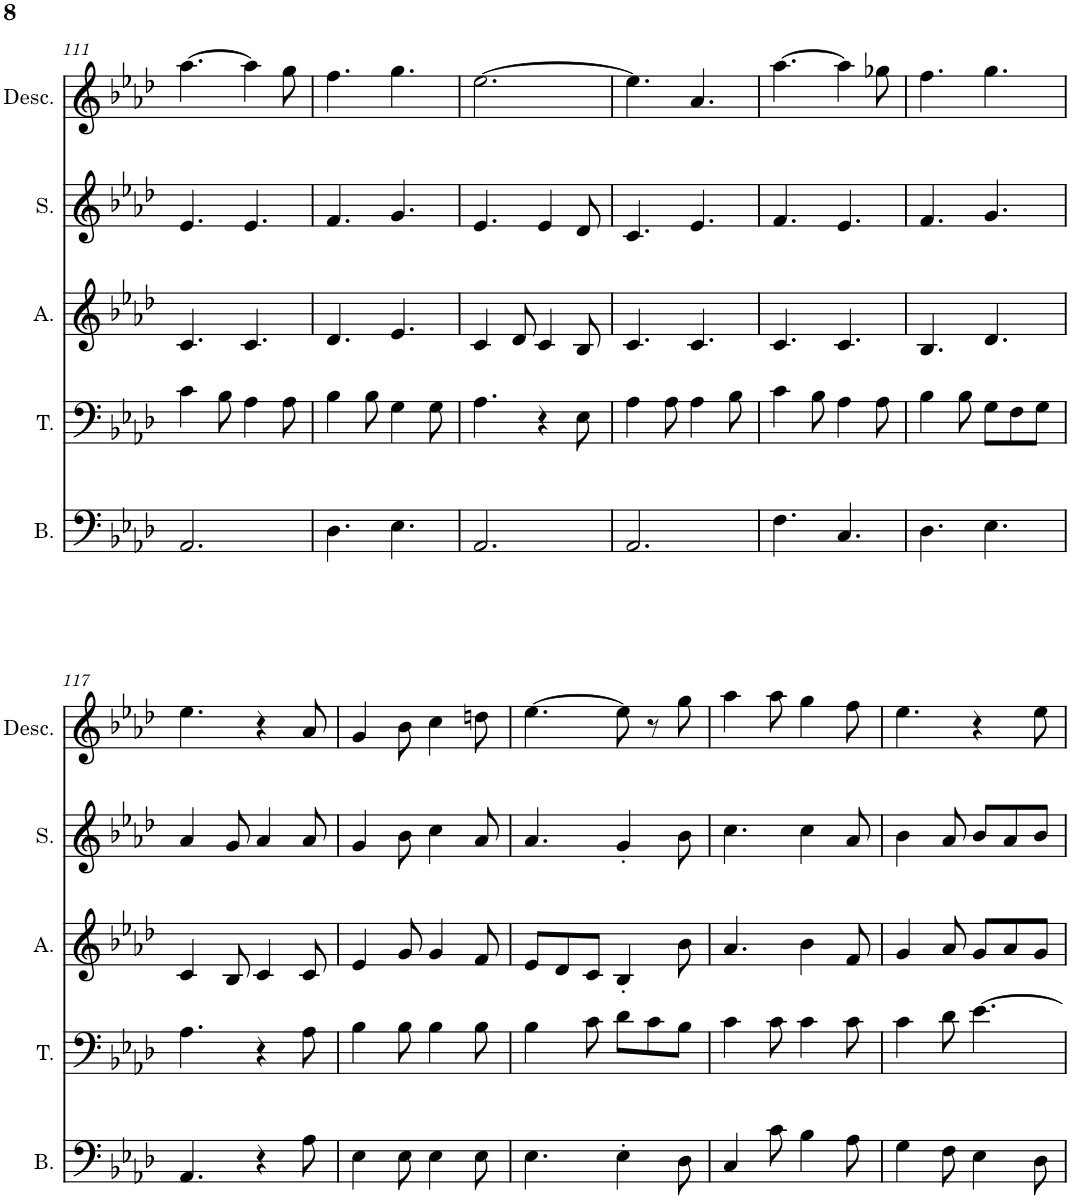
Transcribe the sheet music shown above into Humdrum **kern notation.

**kern	**kern	**kern	**kern	**kern
*part5	*part4	*part3	*part2	*part1
*staff5	*staff4	*staff3	*staff2	*staff1
*I"Bass	*I"Tenor	*I"Alto	*I"Soprano	*I"Desc.
*I'B.	*I'T.	*I'A.	*I'S.	*I'Desc.
!!LO:PB:g=z
*clefF4	*clefF4	*clefG2	*clefG2	*clefG2
*k[b-e-a-d-]	*k[b-e-a-d-]	*k[b-e-a-d-]	*k[b-e-a-d-]	*k[b-e-a-d-]
*M6/8	*M6/8	*M6/8	*M6/8	*M6/8
=111	=111	=111	=111	=111
2.AA-/	4c\	4.c/	4.e-/	[4.aa-\
.	8B-\	.	.	.
.	4A-\	4.c/	4.e-/	4aa-\]
.	8A-\	.	.	8gg\
=112	=112	=112	=112	=112
4.D-\	4B-\	4.d-/	4.f/	4.ff\
.	8B-\	.	.	.
4.E-\	4G\	4.e-/	4.g/	4.gg\
.	8G\	.	.	.
=113	=113	=113	=113	=113
2.AA-/	4.A-\	4c/	4.e-/	[2.ee-\
.	.	8d-/	.	.
.	4r	4c/	4e-/	.
.	8E-\	8B-/	8d-/	.
=114	=114	=114	=114	=114
2.AA-/	4A-\	4.c/	4.c/	4.ee-\]
.	8A-\	.	.	.
.	4A-\	4.c/	4.e-/	4.a-/
.	8B-\	.	.	.
=115	=115	=115	=115	=115
4.F\	4c\	4.c/	4.f/	[4.aa-\
.	8B-\	.	.	.
4.C/	4A-\	4.c/	4.e-/	4aa-\]
.	8A-\	.	.	8gg-X\
=116	=116	=116	=116	=116
4.D-\	4B-\	4.B-/	4.f/	4.ff\
.	8B-\	.	.	.
4.E-\	8G\L	4.d-/	4.g/	4.gg\
.	8F\	.	.	.
.	8G\J	.	.	.
!!LO:LB:g=z
=117	=117	=117	=117	=117
4.AA-/	4.A-\	4c/	4a-/	4.ee-\
.	.	8B-/	8g/	.
4r	4r	4c/	4a-/	4r
8A-\	8A-\	8c/	8a-/	8a-/
=118	=118	=118	=118	=118
4E-\	4B-\	4e-/	4g/	4g/
8E-\	8B-\	8g/	8b-\	8b-\
4E-\	4B-\	4g/	4cc\	4cc\
8E-\	8B-\	8f/	8a-/	8ddn\
=119	=119	=119	=119	=119
4.E-\	4B-\	8e-/L	4.a-/	[4.ee-\
.	.	8d-/	.	.
.	8c\	8c/J	.	.
4E-'\	8d-\L	4B-'/	4g'/	8ee-\]
.	8c\	.	.	8r
8D-\	8B-\J	8b-\	8b-\	8gg\
=120	=120	=120	=120	=120
4C/	4c\	4.a-/	4.cc\	4aa-\
8c\	8c\	.	.	8aa-\
4B-\	4c\	4b-\	4cc\	4gg\
8A-\	8c\	8f/	8a-/	8ff\
=121	=121	=121	=121	=121
4G\	4c\	4g/	4b-\	4.ee-\
8F\	8d-\	8a-/	8a-/	.
4E-\	[4.e-\	8g/L	8b-/L	4r
.	.	8a-/	8a-/	.
8D-\	.	8g/J	8b-/J	8ee-\
=	=	=	=	=
*-	*-	*-	*-	*-
